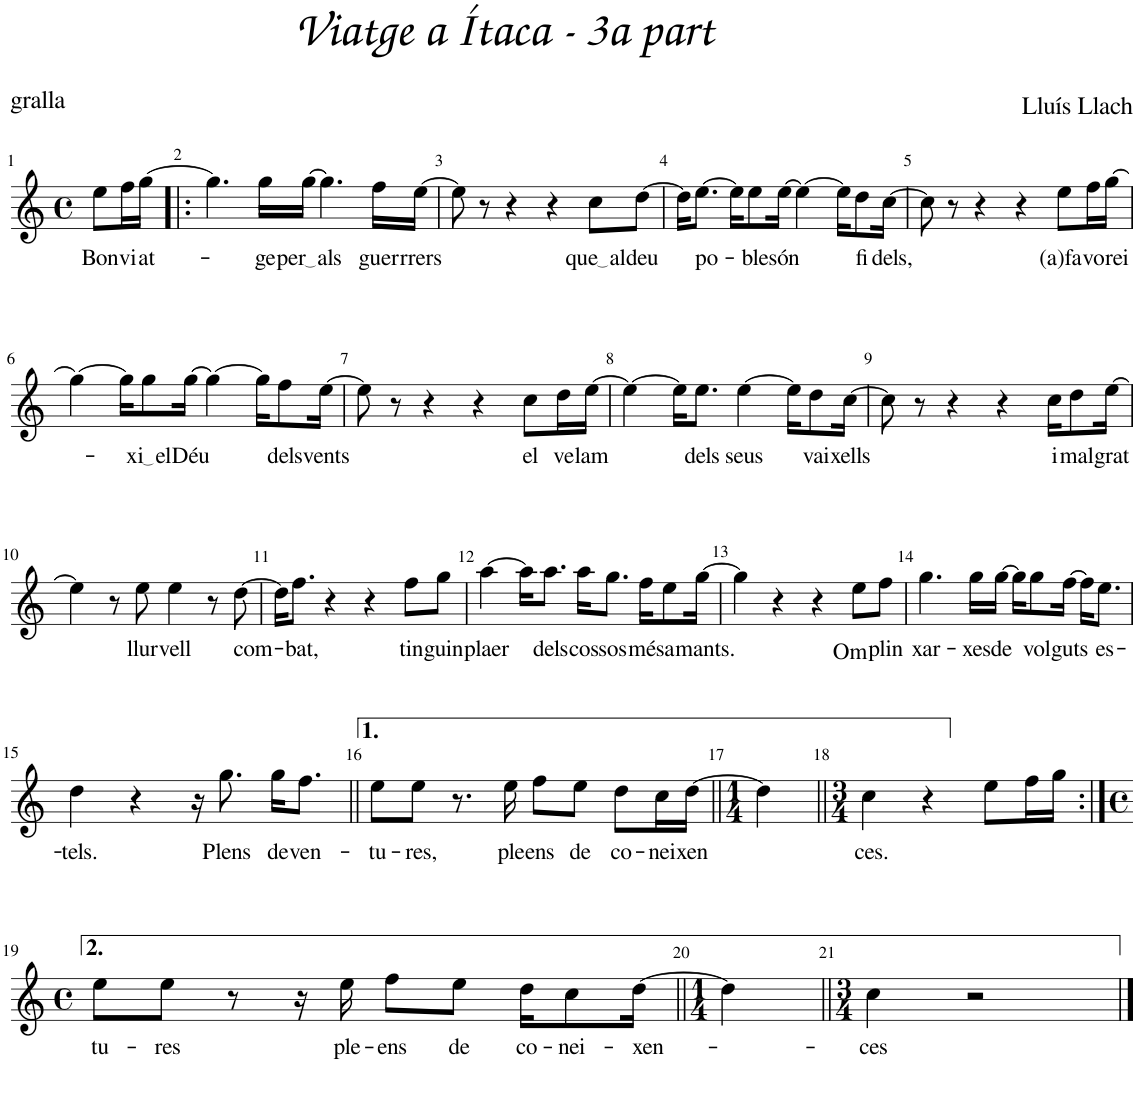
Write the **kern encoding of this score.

**kern	**text
*part1	*part1
*staff1	*staff1
*I"Oboè	*
*I'Ob.	*
!!LO:PB:g=z
*clefG2	*
*k[]	*
*M4/4	*
*met(c)	*
=1	=1
!	!LO:LY:b
8ee\L	Bon
!	!LO:LY:b
16ff\L	vi-
!	!LO:LY:b
[16gg\JJ	-at-
=2!|:	=2!|:
4.gg\]	.
!	!LO:LY:b
16gg\LL	-ge
!	!LO:LY:b
[16gg\JJ	per als
4.gg\]	.
!	!LO:LY:b
16ff\LL	guer-
!	!LO:LY:b
[16ee\JJ	-rrers
=3	=3
8ee\]	.
8r	.
4r	.
4r	.
!	!LO:LY:b
8cc\L	que al
!	!LO:LY:b
[8dd\J	deu
=4	=4
16dd\KL]	.
!	!LO:LY:b
[8.ee\J	po-
16ee\KL]	.
!	!LO:LY:b
8ee\	-ble
!	!LO:LY:b
[16ee\Jk	són
4ee\_	.
16ee\KL]	.
!	!LO:LY:b
8dd\	fi-
!	!LO:LY:b
[16cc\Jk	-dels,
=5	=5
8cc\]	.
8r	.
4r	.
4r	.
!	!LO:LY:b
8ee\L	(a)fa-
!	!LO:LY:b
16ff\L	-vo-
!	!LO:LY:b
[16gg\JJ	-rei-
!!LO:LB:g=z
=6	=6
4gg\_	.
16gg\KL]	.
!	!LO:LY:b
8gg\	xi el
!	!LO:LY:b
[16gg\Jk	Déu
4gg\_	.
16gg\KL]	.
!	!LO:LY:b
8ff\	dels
!	!LO:LY:b
[16ee\Jk	vents
=7	=7
8ee\]	.
8r	.
4r	.
4r	.
!	!LO:LY:b
8cc\L	el
!	!LO:LY:b
16dd\L	ve-
!	!LO:LY:b
[16ee\JJ	-lam
=8	=8
4ee\_	.
16ee\KL]	.
!	!LO:LY:b
8.ee\J	dels
!	!LO:LY:b
[4ee\	seus
16ee\KL]	.
!	!LO:LY:b
8dd\	vai-
!	!LO:LY:b
[16cc\Jk	-xells
=9	=9
8cc\]	.
8r	.
4r	.
4r	.
!	!LO:LY:b
16cc\KL	i
!	!LO:LY:b
8dd\	mal-
!	!LO:LY:b
[16ee\Jk	-grat
!!LO:LB:g=z
=10	=10
4ee\]	.
8r	.
!	!LO:LY:b
8ee\	llur
!	!LO:LY:b
4ee\	vell
8r	.
!	!LO:LY:b
[8dd\	com-
=11	=11
16dd\KL]	.
!	!LO:LY:b
8.ff\J	-bat,
4r	.
4r	.
!	!LO:LY:b
8ff\L	tin-
!	!LO:LY:b
8gg\J	-guin
=12	=12
!	!LO:LY:b
[4aa\	plaer
16aa\KL]	.
!	!LO:LY:b
8.aa\J	dels
!	!LO:LY:b
16aa\KL	cos-
!	!LO:LY:b
8.gg\J	-sos
!	!LO:LY:b
16ff\KL	més
!	!LO:LY:b
8ee\	a-
!	!LO:LY:b
[16gg\Jk	-mants.
=13	=13
4gg\]	.
4r	.
4r	.
!	!LO:LY:b
8ee\L	Om-
!	!LO:LY:b
8ff\J	-plin
=14	=14
!	!LO:LY:b
4.gg\	xar-
!	!LO:LY:b
16gg\LL	-xes
!	!LO:LY:b
[16gg\JJ	de
16gg\KL]	.
!	!LO:LY:b
8gg\	vol-
!	!LO:LY:b
[16ff\Jk	-guts
16ff\KL]	.
!	!LO:LY:b
8.ee\J	es-
!!LO:LB:g=z
=15	=15
!	!LO:LY:b
4dd\	-tels.
4r	.
16r	.
!	!LO:LY:b
8.gg\	Plens
!	!LO:LY:b
16gg\KL	de
!	!LO:LY:b
8.ff\J	ven-
=16||	=16||
!	!LO:LY:b
8ee\L	-tu-
!	!LO:LY:b
8ee\J	-res,
8.r	.
!	!LO:LY:b
16ee\	ple-
!	!LO:LY:b
8ff\L	-ens
!	!LO:LY:b
8ee\J	de
!	!LO:LY:b
8dd\L	co-
!	!LO:LY:b
16cc\L	-nei-
!	!LO:LY:b
[16dd\JJ	-xen
=17||	=17||
*M1/4	*
4dd\]	.
=18||	=18||
*M3/4	*
!	!LO:LY:b
4cc\	ces.
4r	.
8ee\L	.
16ff\L	.
16gg\JJ	.
!!LO:LB:g=z
=19:|!	=19:|!
*M4/4	*
*met(c)	*
!	!LO:LY:b
8ee\L	tu-
!	!LO:LY:b
8ee\J	-res
8r	.
16r	.
!	!LO:LY:b
16ee\	ple-
!	!LO:LY:b
8ff\L	-ens
!	!LO:LY:b
8ee\J	de
!	!LO:LY:b
16dd\KL	co-
!	!LO:LY:b
8cc\	-nei-
!	!LO:LY:b
[16dd\Jk	-xen-
=20||	=20||
*M1/4	*
4dd\]	.
=21||	=21||
*M3/4	*
!	!LO:LY:b
4cc\	-ces
2r	.
==	==
*-	*-
